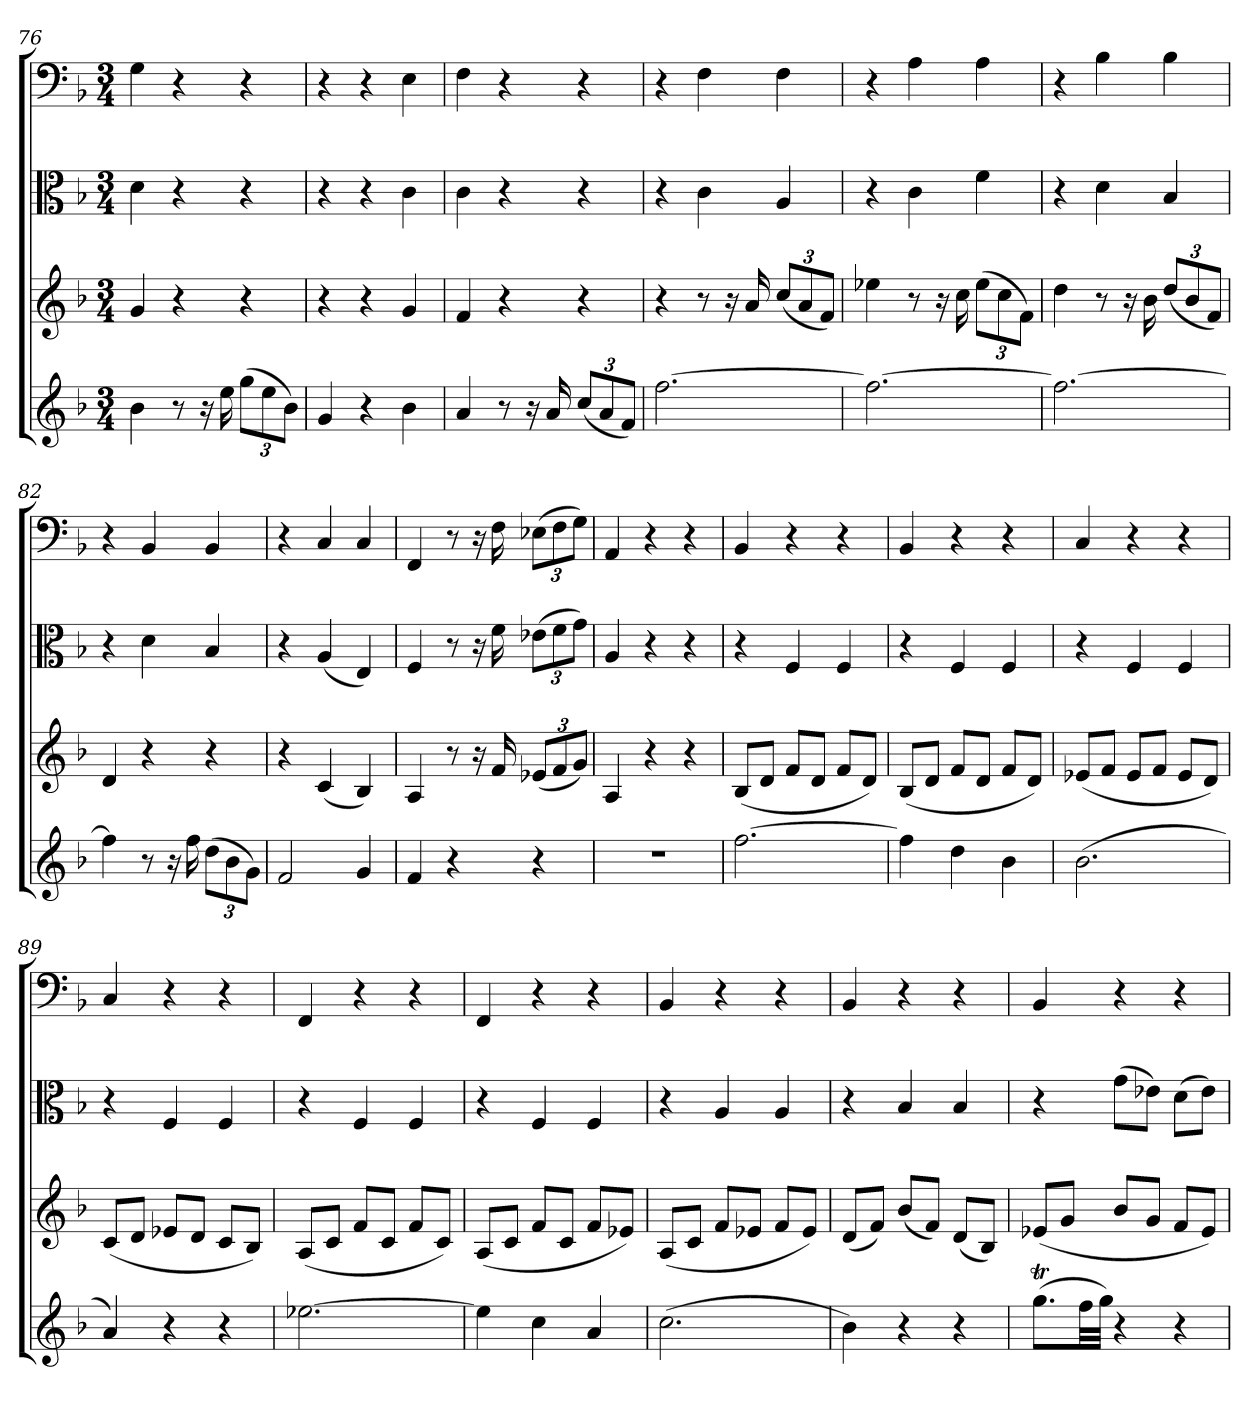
**kern	**kern	**kern	**kern
*part4	*part3	*part2	*part1
*staff4	*staff3	*staff2	*staff1
*clefG2	*clefG2	*clefC3	*clefF4
*k[b-]	*k[b-]	*k[b-]	*k[b-]
*F:	*F:	*F:	*F:
*M3/4	*M3/4	*M3/4	*M3/4
=76	=76	=76	=76
4b-	4g	4d	4G
8r	4r	4r	4r
16r	.	.	.
16ee	.	.	.
(12gg\L	4r	4r	4r
12ee\	.	.	.
12b-\J)	.	.	.
=77	=77	=77	=77
4g	4r	4r	4r
4r	4r	4r	4r
4b-	4g	4c	4E
=78	=78	=78	=78
4a	4f	4c	4F
8r	4r	4r	4r
16r	.	.	.
16a	.	.	.
(12cc/L	4r	4r	4r
12a/	.	.	.
12f/J)	.	.	.
=79	=79	=79	=79
[2.ff	4r	4r	4r
.	8r	4c	4F
.	16r	.	.
.	16a	.	.
.	(12cc/L	4A	4F
.	12a/	.	.
.	12f/J)	.	.
=80	=80	=80	=80
2.ff_	4ee-X	4r	4r
.	8r	4c	4A
.	16r	.	.
.	16cc	.	.
.	(12ee-\L	4f	4A
.	12cc\	.	.
.	12f\J)	.	.
=81	=81	=81	=81
2.ff_	4dd	4r	4r
.	8r	4d	4B-
.	16r	.	.
.	16b-	.	.
.	(12dd/L	4B-	4B-
.	12b-/	.	.
.	12f/J)	.	.
=82	=82	=82	=82
4ff]	4d	4r	4r
8r	4r	4d	4BB-
16r	.	.	.
16ff	.	.	.
(12dd\L	4r	4B-	4BB-
12b-\	.	.	.
12g\J)	.	.	.
=83	=83	=83	=83
2f	4r	4r	4r
.	(4c	(4A	4C
4g	4B-)	4E)	4C
=84	=84	=84	=84
4f	4A	4F	4FF
4r	8r	8r	8r
.	16r	16r	16r
.	16f	16f	16F
4r	(12e-X/L	(12e-X\L	(12E-X\L
.	12f/	12f\	12F\
.	12g/J)	12g\J)	12G\J)
=85	=85	=85	=85
2.r	4A	4A	4AA
.	4r	4r	4r
.	4r	4r	4r
=86	=86	=86	=86
[2.ff	(8B-/L	4r	4BB-
.	8d/J	.	.
.	8f/L	4F	4r
.	8d/J	.	.
.	8f/L	4F	4r
.	8d/J)	.	.
=87	=87	=87	=87
4ff]	(8B-/L	4r	4BB-
.	8d/J	.	.
4dd	8f/L	4F	4r
.	8d/J	.	.
4b-	8f/L	4F	4r
.	8d/J)	.	.
=88	=88	=88	=88
(2.b-	(8e-X/L	4r	4C
.	8f/J	.	.
.	8e-/L	4F	4r
.	8f/J	.	.
.	8e-/L	4F	4r
.	8d/J)	.	.
=89	=89	=89	=89
4a)	(8c/L	4r	4C
.	8d/J	.	.
4r	8e-X/L	4F	4r
.	8d/J	.	.
4r	8c/L	4F	4r
.	8B-/J)	.	.
=90	=90	=90	=90
[2.ee-X	(8A/L	4r	4FF
.	8c/J	.	.
.	8f/L	4F	4r
.	8c/J	.	.
.	8f/L	4F	4r
.	8c/J)	.	.
=91	=91	=91	=91
4ee-]	(8A/L	4r	4FF
.	8c/J	.	.
4cc	8f/L	4F	4r
.	8c/J	.	.
4a	8f/L	4F	4r
.	8e-X/J)	.	.
=92	=92	=92	=92
(2.cc	(8A/L	4r	4BB-
.	8c/J	.	.
.	8f/L	4A	4r
.	8e-X/J	.	.
.	8f/L	4A	4r
.	8e-/J)	.	.
=93	=93	=93	=93
4b-)	(8d/L	4r	4BB-
.	8f/J)	.	.
4r	(8b-/L	4B-	4r
.	8f/J)	.	.
4r	(8d/L	4B-	4r
.	8B-/J)	.	.
=94	=94	=94	=94
(8.ggT\L	(8e-X/L	4r	4BB-
.	8g/J	.	.
32ff\LL	.	.	.
32gg\JJJ)	.	.	.
4r	8b-/L	(8g\L	4r
.	8g/J	8e-X\J)	.
4r	8f/L	(8d\L	4r
.	8e-/J)	8e-\J)	.
=	=	=	=
*-	*-	*-	*-
